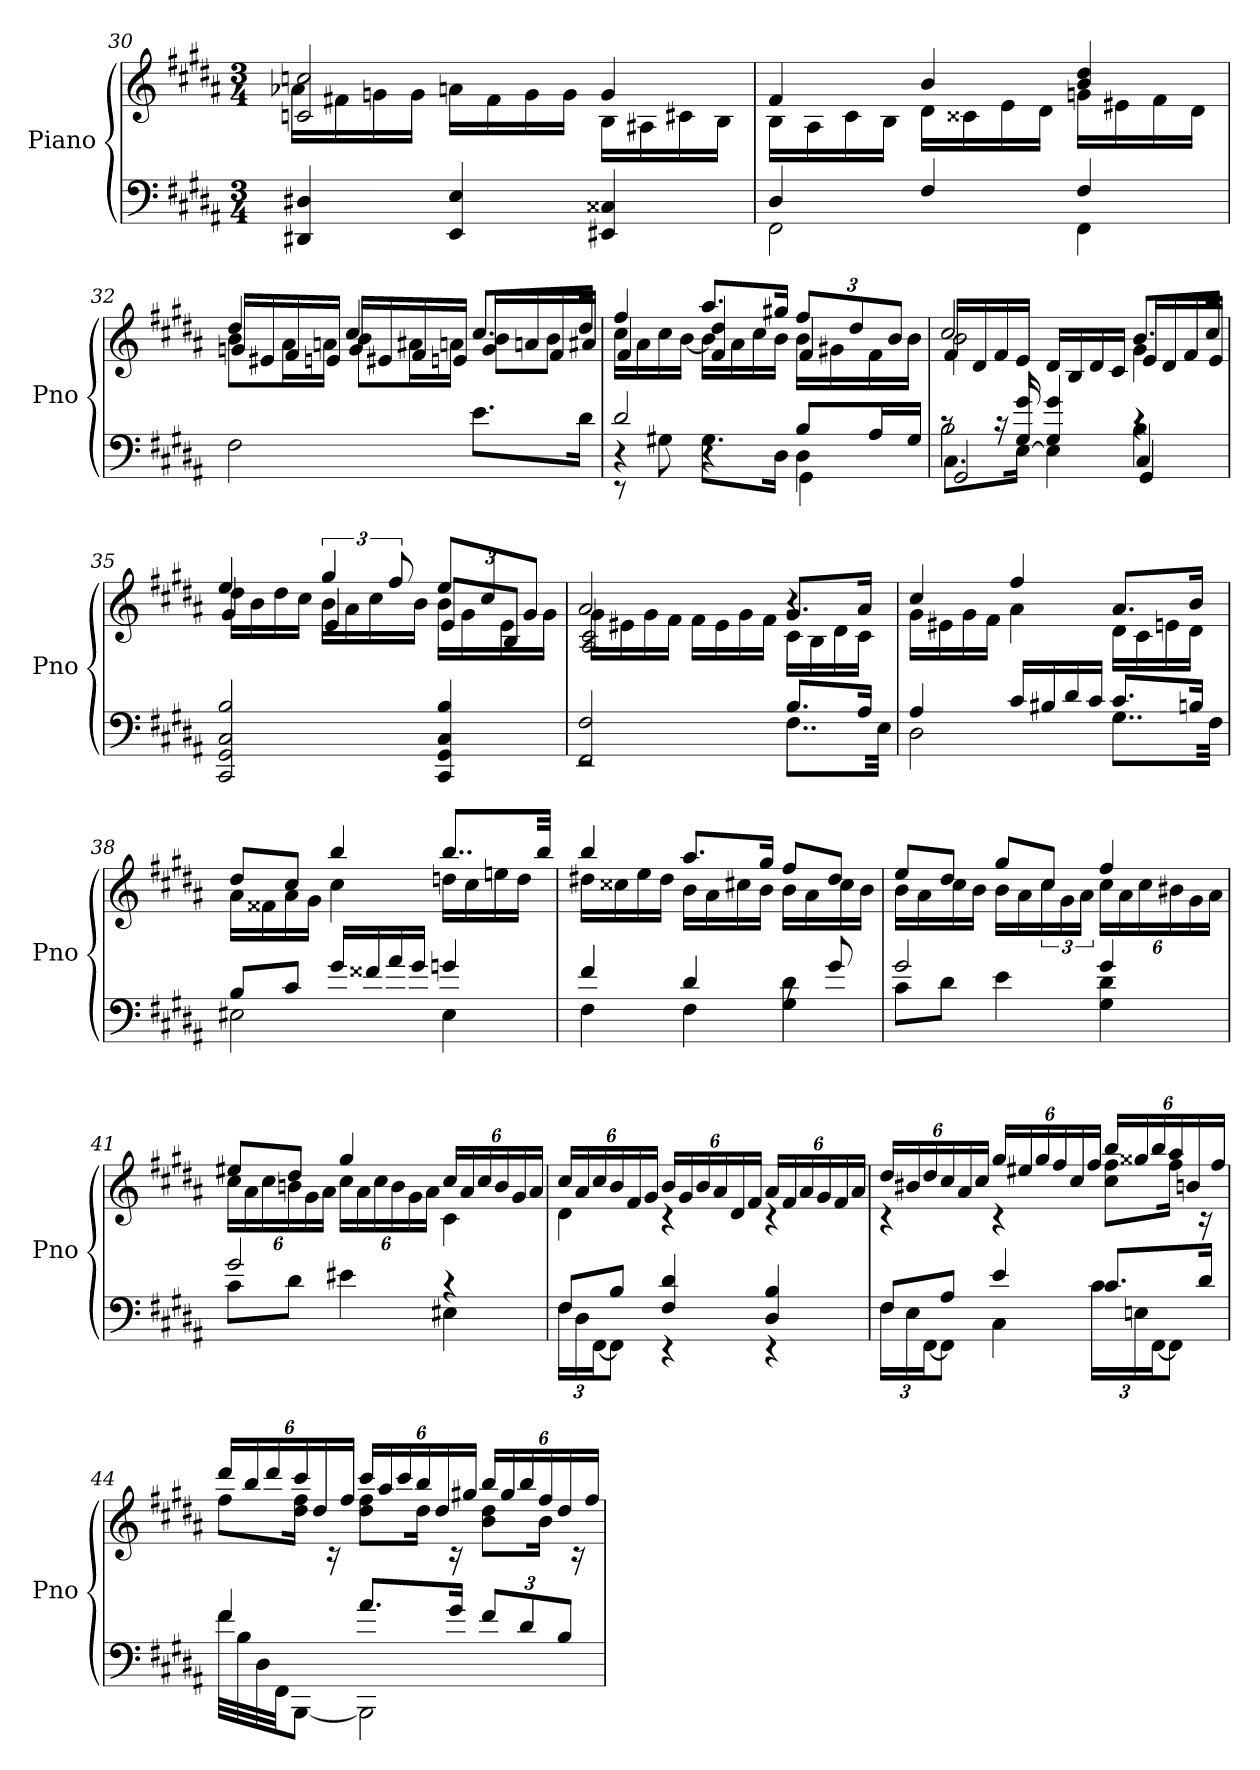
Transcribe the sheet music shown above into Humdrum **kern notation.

**kern	**kern
*part1	*part1
*staff2	*staff1
*I"Piano	*
*I'Pno	*
*clefF4	*clefG2
*k[f#c#g#d#a#]	*k[f#c#g#d#a#]
*B:	*B:
*M3/4	*M3/4
=30	=30
*	*^
4DD#X 4D#X	2cn 2ccn	16a-XLL
.	.	16f#X
.	.	16gn
.	.	16gJJ
4EE 4E	.	16anLL
.	.	16f#
.	.	16g
.	.	16gJJ
4EE#X 4C##X	4g	16BLL
.	.	16A#X
.	.	16c#X
.	.	16BJJ
=31	=31	=31
*^	*	*
4D#	2FF#	4f#	16BLL
.	.	.	16A#
.	.	.	16c#
.	.	.	16BJJ
4F#	.	4b	16d#LL
.	.	.	16c##X
.	.	.	16e
.	.	.	16d#JJ
4F#	4FF#	4b 4dd#	16gnLL
.	.	.	16e#X
.	.	.	16f#
.	.	.	16d#JJ
*v	*v	*	*
=32	=32	=32
*	*	*^
2F#	4dd#	8bL	16gn/LL
.	.	.	16e#X/
.	.	16a#L	16f#/
.	.	16anJJ	16en/JJ
.	4cc#	8bL	16g/LL
.	.	.	16e#X/
.	.	16a#XL	16f#/
.	.	16anJJ	16en/JJ
8.eL	8.cc#L	8bL	16g/LL
.	.	.	16an/
.	.	8bJ	16f#/
16d#Jk	16dd#Jk	.	16a#X/JJ
=33	=33	=33	=33
*^	*	*	*
*	*^	*	*	*
2d#	8rEE	4r	4ff#	16cc#LL	4f#/
.	.	.	.	16a#	.
.	8G#X	.	.	16cc#	.
.	.	.	.	[16bJJ	.
.	8.G#L	4r	8.aa#L	16bLL]	4f#/ 4dd#/
.	.	.	.	16a#	.
.	.	.	.	16cc#	.
.	16D#Jk	.	16gg#XJk	16bJJ	.
8BL	4D#	4GG#\	12ff#L	16bLL	4f#/
.	.	.	.	16g#X	.
.	.	.	12dd#	.	.
16A#L	.	.	.	16f#	.
.	.	.	12bJ	.	.
16G#JJ	.	.	.	16bJJ	.
=34	=34	=34	=34	=34	=34
*	*	*^	*	*	*
8rc	2B	8.C#\L	2GG#/	2cc#	2b	16f#/LL
.	.	.	.	.	.	16d#/
16rc	.	.	.	.	.	16f#/
16G# 16g#	.	[16E\Jk	.	.	.	16e/JJ
4G# 4g#	.	4E\]	.	.	.	16d#/LL
.	.	.	.	.	.	16B/
.	.	.	.	.	.	16d#/
.	.	.	.	.	.	16c#/JJ
4rc	4B	4C#/	4GG#/	8.bL	4g#	16e/LL
.	.	.	.	.	.	16d#/
.	.	.	.	.	.	16f#/
.	.	.	.	16cc#Jk	.	16e/JJ
*v	*v	*v	*v	*	*	*
=35	=35	=35	=35
2CC# 2GG# 2C# 2B	4ee	16dd#LL	4g#/
.	.	16b	.
.	.	16dd#	.
.	.	16cc#JJ	.
.	6gg#	16bLL	4e/
.	.	16a#	.
.	.	16cc#	.
.	12ff#	.	.
.	.	16bJJ	.
4CC# 4GG# 4C# 4B	12eeL	16bLL	8e/L
.	.	16g#	.
.	12cc#	.	.
.	.	16e	8B/J
.	12g#J	.	.
.	.	16g#JJ	.
=36	=36	=36	=36
*^	*	*	*
2FF# 2F#	2rEE	2a#	16g#LL	2A#/ 2c#/
.	.	.	16e#X	.
.	.	.	16g#	.
.	.	.	16f#JJ	.
.	.	.	16f#LL	.
.	.	.	16e#	.
.	.	.	16g#	.
.	.	.	16f#JJ	.
8.BL	8..F#L	8.g#L	16c#LL	4r
.	.	.	16B	.
.	.	.	16d#	.
16A#Jk	.	16a#Jk	16c#JJ	.
.	32EJkk	.	.	.
*	*	*	*v	*v
=37	=37	=37	=37
4A#	2D#	4cc#	16g#LL
.	.	.	16e#X
.	.	.	16g#
.	.	.	16f#JJ
16c#LL	.	4ff#	4a#
16B#X	.	.	.
16d#	.	.	.
16c#JJ	.	.	.
8.c#L	8..G#L	8.a#L	16d#LL
.	.	.	16c#
.	.	.	16en
16BnJk	.	16bJk	16d#JJ
.	32F#Jkk	.	.
=38	=38	=38	=38
8BL	2E#X	8dd#L	16a#LL
.	.	.	16f##X
8c#J	.	8cc#J	16a#
.	.	.	16g#JJ
16g#LL	.	4bb	4cc#
16f##X	.	.	.
16a#	.	.	.
16g#JJ	.	.	.
4gn	4E#	8..bbL	16ddnLL
.	.	.	16cc#
.	.	.	16een
.	.	.	16ddJJ
.	.	32bbJkk	.
=39	=39	=39	=39
4f#	4F#	4bb	16dd#XLL
.	.	.	16cc##X
.	.	.	16ee
.	.	.	16dd#JJ
4d#	4F#	8.aa#L	16bLL
.	.	.	16a#
.	.	.	16cc#X
.	.	16gg#Jk	16bJJ
8rc	4G# 4d#	8ff#L	16bLL
.	.	.	16a#
8g#	.	8dd#J	16cc#
.	.	.	16bJJ
=40	=40	=40	=40
2g#	8c#L	8eeL	16bLL
.	.	.	16a#
.	8d#J	8dd#J	16cc#
.	.	.	16bJJ
.	4e	8gg#L	16bLL
.	.	.	16a#
.	.	8cc#J	24cc#
.	.	.	24g#
.	.	.	24a#JJ
4g#	4G# 4d#	4ff#	24cc#LL
.	.	.	24a#
.	.	.	24cc#
.	.	.	24b#X
.	.	.	24g#
.	.	.	24a#JJ
=41	=41	=41	=41
2g#	8c#L	8ee#XL	24cc#LL
.	.	.	24a#
.	.	.	24cc#
.	8d#J	8dd#J	24bn
.	.	.	24g#
.	.	.	24a#JJ
.	4e#X	4gg#	24cc#LL
.	.	.	24a#
.	.	.	24cc#
.	.	.	24b
.	.	.	24g#
.	.	.	24a#JJ
4rc	4E#X	24cc#LL	4c#
.	.	24a#	.
.	.	24cc#	.
.	.	24b	.
.	.	24g#	.
.	.	24a#JJ	.
=42	=42	=42	=42
8F#L	24F#LL	24cc#LL	4d#
.	24D#	24a#	.
.	[24FF#J	24cc#	.
8BJ	8FF#J]	24b	.
.	.	24f#	.
.	.	24g#JJ	.
4F# 4d#	4rEE	24bLL	4rc
.	.	24g#	.
.	.	24b	.
.	.	24a#	.
.	.	24d#	.
.	.	24f#JJ	.
4D# 4B	4rEE	24a#LL	4rc
.	.	24f#	.
.	.	24a#	.
.	.	24g#	.
.	.	24f#	.
.	.	24a#JJ	.
=43	=43	=43	=43
8F#L	24F#LL	24dd#LL	4rc
.	24E	24b#X	.
.	[24FF#J	24dd#	.
8A#J	8FF#J]	24cc#	.
.	.	24a#	.
.	.	24cc#JJ	.
4e	4C#	24gg#LL	4rc
.	.	24ee#X	.
.	.	24gg#	.
.	.	24ff#	.
.	.	24cc#	.
.	.	24ff#JJ	.
8.c#L	24c#LL	24bbLL	8cc# 8ff#L
.	24En	24gg##X	.
.	[24FF#J	24bb	.
.	8FF#J]	24aa#	16ff#Jk
.	.	24bn	.
16d#Jk	.	.	16rc
.	.	24ff#JJ	.
=44	=44	=44	=44
4f#	32f#LLL	24ddd#LL	8ff#L
.	32B	.	.
.	.	24bb	.
.	32D#	.	.
.	.	24ddd#	.
.	32FF#JJ	.	.
.	[8BBBJ	24ccc#	16dd# 16ff#Jk
.	.	24dd#	.
.	.	.	16rc
.	.	24ff#JJ	.
8.a#L	2BBB]	24ccc#LL	8dd# 8ff#L
.	.	24aa#	.
.	.	24ccc#	.
.	.	24bb	16dd#Jk
.	.	24dd#	.
16g#Jk	.	.	16rc
.	.	24gg#XJJ	.
12f#L	.	24bbLL	8b 8dd#L
.	.	24gg#	.
12d#	.	24bb	.
.	.	24ff#	16bJk
12BJ	.	24dd#	.
.	.	.	16rc
.	.	24ff#JJ	.
*v	*v	*	*
*	*v	*v
=	=
*-	*-
